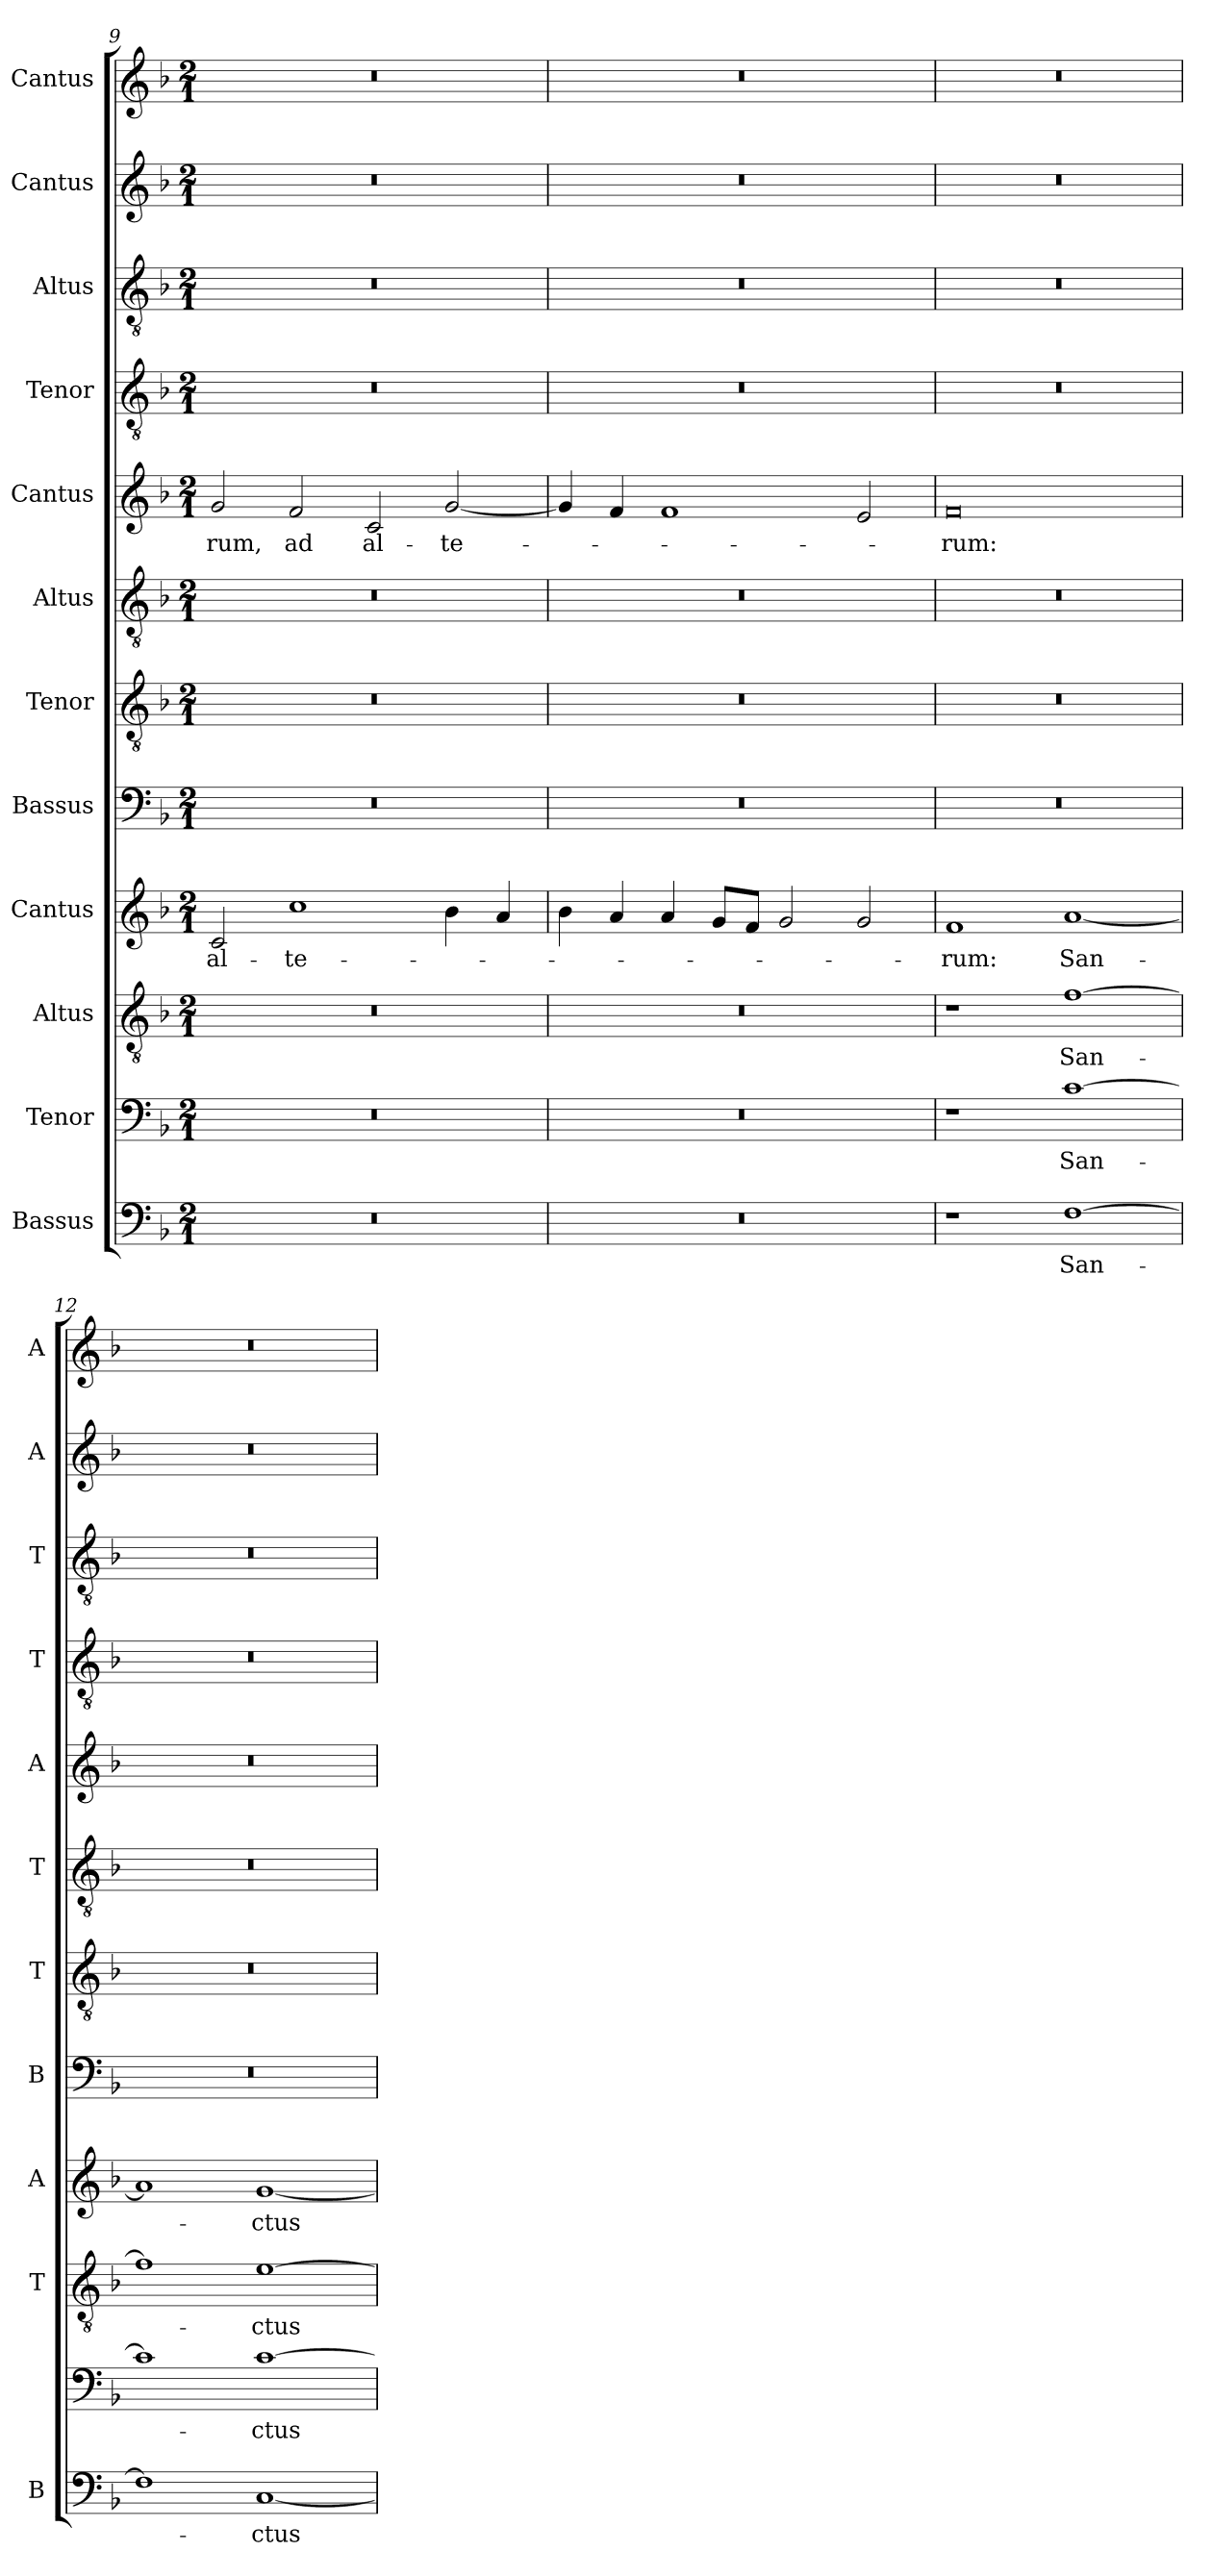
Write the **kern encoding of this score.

**kern	**text	**kern	**text	**kern	**text	**kern	**text	**kern	**kern	**kern	**kern	**text	**kern	**kern	**kern	**kern
*part12	*part12	*part11	*part11	*part10	*part10	*part9	*part9	*part8	*part7	*part6	*part5	*part5	*part4	*part3	*part2	*part1
*staff12	*staff12	*staff11	*staff11	*staff10	*staff10	*staff9	*staff9	*staff8	*staff7	*staff6	*staff5	*staff5	*staff4	*staff3	*staff2	*staff1
*I"Bassus	*	*I"Tenor	*	*I"Altus	*	*I"Cantus	*	*I"Bassus	*I"Tenor	*I"Altus	*I"Cantus	*	*I"Tenor	*I"Altus	*I"Cantus	*I"Cantus
*I'B	*	*	*	*I'T	*	*I'A	*	*I'B	*I'T	*I'T	*I'A	*	*I'T	*I'T	*I'A	*I'A
*clefF4	*	*clefF4	*	*clefGv2	*	*clefG2	*	*clefF4	*clefGv2	*clefGv2	*clefG2	*	*clefGv2	*clefGv2	*clefG2	*clefG2
*	*	*	*	*ITrd7c12	*	*	*	*	*ITrd7c12	*ITrd7c12	*	*	*ITrd7c12	*ITrd7c12	*	*
*k[b-]	*	*k[b-]	*	*k[b-]	*	*k[b-]	*	*k[b-]	*k[b-]	*k[b-]	*k[b-]	*	*k[b-]	*k[b-]	*k[b-]	*k[b-]
*F:	*	*F:	*	*F:	*	*F:	*	*F:	*F:	*F:	*F:	*	*F:	*F:	*F:	*F:
*M2/1	*	*M2/1	*	*M2/1	*	*M2/1	*	*M2/1	*M2/1	*M2/1	*M2/1	*	*M2/1	*M2/1	*M2/1	*M2/1
=9	=9	=9	=9	=9	=9	=9	=9	=9	=9	=9	=9	=9	=9	=9	=9	=9
!LO:N:vis=1	!	!LO:N:vis=1	!	!LO:N:vis=1	!	!	!LO:LY:b	!LO:N:vis=1	!LO:N:vis=1	!LO:N:vis=1	!	!LO:LY:b	!LO:N:vis=1	!LO:N:vis=1	!LO:N:vis=1	!LO:N:vis=1
0r	.	0r	.	0r	.	2c/	al-	0r	0r	0r	2g/	-rum,	0r	0r	0r	0r
!	!	!	!	!	!	!	!LO:LY:b	!	!	!	!	!LO:LY:b	!	!	!	!
.	.	.	.	.	.	1cc	-te-	.	.	.	2f/	ad	.	.	.	.
!	!	!	!	!	!	!	!	!	!	!	!	!LO:LY:b	!	!	!	!
.	.	.	.	.	.	.	.	.	.	.	2c/	al-	.	.	.	.
!	!	!	!	!	!	!	!	!	!	!	!	!LO:LY:b	!	!	!	!
.	.	.	.	.	.	4b-\	.	.	.	.	[<2g/	-te-	.	.	.	.
.	.	.	.	.	.	4a/	.	.	.	.	.	.	.	.	.	.
=10	=10	=10	=10	=10	=10	=10	=10	=10	=10	=10	=10	=10	=10	=10	=10	=10
!LO:N:vis=1	!	!LO:N:vis=1	!	!LO:N:vis=1	!	!	!	!LO:N:vis=1	!LO:N:vis=1	!LO:N:vis=1	!	!	!LO:N:vis=1	!LO:N:vis=1	!LO:N:vis=1	!LO:N:vis=1
0r	.	0r	.	0r	.	4b-\	.	0r	0r	0r	4g/]	.	0r	0r	0r	0r
.	.	.	.	.	.	4a/	.	.	.	.	4f/	.	.	.	.	.
.	.	.	.	.	.	4a/	.	.	.	.	1f	.	.	.	.	.
.	.	.	.	.	.	8g/L	.	.	.	.	.	.	.	.	.	.
.	.	.	.	.	.	8f/J	.	.	.	.	.	.	.	.	.	.
.	.	.	.	.	.	2g/	.	.	.	.	.	.	.	.	.	.
.	.	.	.	.	.	2g/	.	.	.	.	2e/	.	.	.	.	.
=11	=11	=11	=11	=11	=11	=11	=11	=11	=11	=11	=11	=11	=11	=11	=11	=11
!	!	!	!	!	!	!	!LO:LY:b	!LO:N:vis=1	!LO:N:vis=1	!LO:N:vis=1	!	!LO:LY:b	!LO:N:vis=1	!LO:N:vis=1	!LO:N:vis=1	!LO:N:vis=1
1r	.	1r	.	1r	.	1f	-rum:	0r	0r	0r	0f	-rum:	0r	0r	0r	0r
!	!LO:LY:b	!	!LO:LY:b	!	!LO:LY:b	!	!LO:LY:b	!	!	!	!	!	!	!	!	!
[>1F	San-	[>1c	San-	[>1F	San-	[<1a	San-	.	.	.	.	.	.	.	.	.
!!LO:PB:g=z
=12	=12	=12	=12	=12	=12	=12	=12	=12	=12	=12	=12	=12	=12	=12	=12	=12
!	!	!	!	!	!	!	!	!LO:N:vis=1	!LO:N:vis=1	!LO:N:vis=1	!LO:N:vis=1	!	!LO:N:vis=1	!LO:N:vis=1	!LO:N:vis=1	!LO:N:vis=1
1F]	.	1c]	.	1F]	.	1a]	.	0r	0r	0r	0r	.	0r	0r	0r	0r
!	!LO:LY:b	!	!LO:LY:b	!	!LO:LY:b	!	!LO:LY:b	!	!	!	!	!	!	!	!	!
[<1C	-ctus	[>1c	-ctus	[>1E	-ctus	[<1g	-ctus	.	.	.	.	.	.	.	.	.
=	=	=	=	=	=	=	=	=	=	=	=	=	=	=	=	=
*-	*-	*-	*-	*-	*-	*-	*-	*-	*-	*-	*-	*-	*-	*-	*-	*-
